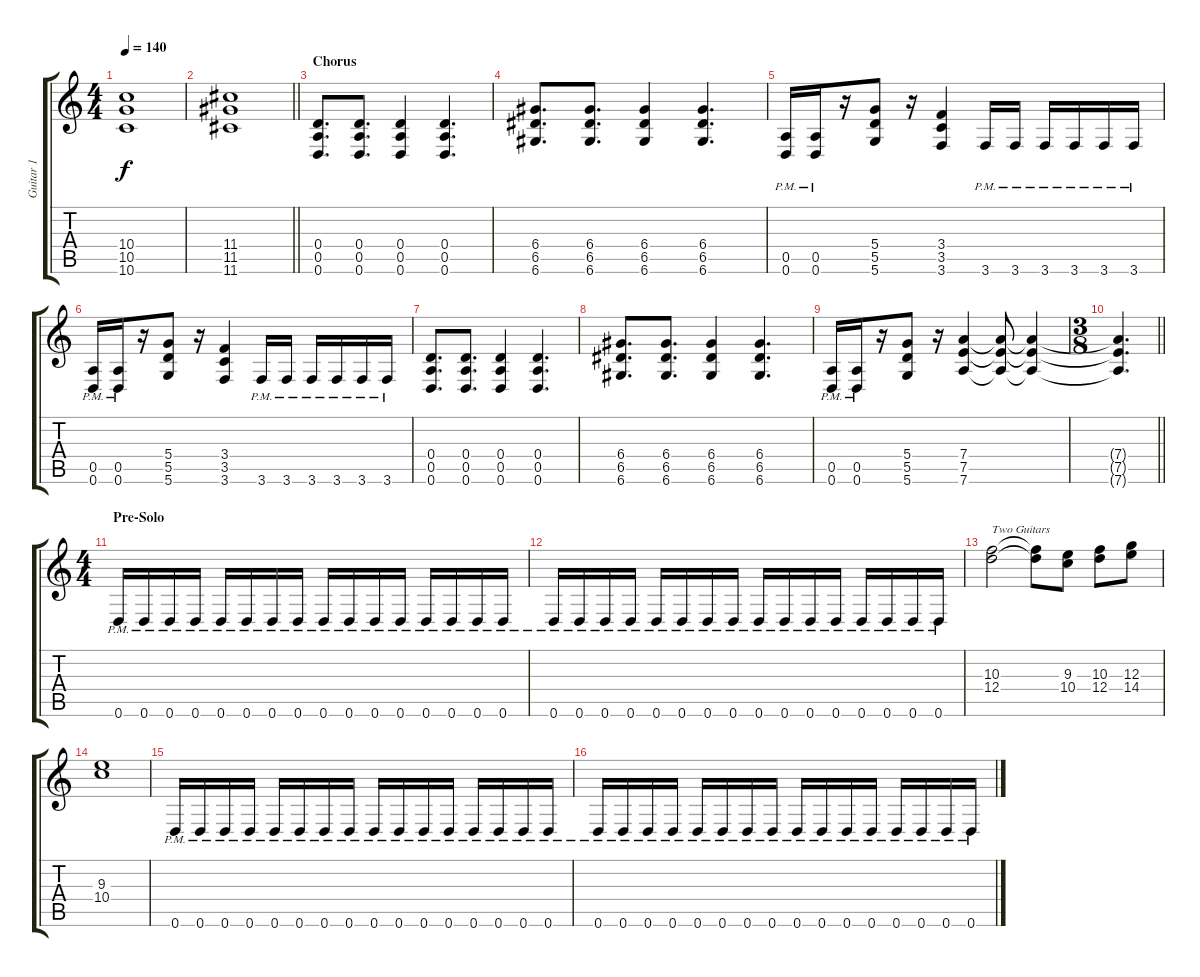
\track ("Guitar 1" "Guitar 1") {instrument distortionguitar}
\staff {score tabs}
\tuning (E4 B3 G3 D3 A2 D2) {hide}
\ts (4 4)
\tempo 140
\clef g2
\ks c
(10.4 10.5 10.6).1{dy f} |
\barLineRight lightlight
(11.4 11.5 11.6).1 |
\section ("" "Chorus")
(0.4 0.5 0.6).8{d} (0.4 0.5 0.6).8{d} (0.4 0.5 0.6).4 (0.4 0.5 0.6).4{d} |
(6.4 6.5 6.6).8{d} (6.4 6.5 6.6).8{d} (6.4 6.5 6.6).4 (6.4 6.5 6.6).4{d} |
(0.5{pm} 0.6{pm}).16 (0.5{pm} 0.6{pm}).16 r.16 (5.4 5.5 5.6).8 r.16 (3.4 3.5 3.6).4 3.6{pm}.16 3.6{pm}.16 3.6{pm}.16 3.6{pm}.16 3.6{pm}.16 3.6{pm}.16 |
(0.5{pm} 0.6{pm}).16 (0.5{pm} 0.6{pm}).16 r.16 (5.4 5.5 5.6).8 r.16 (3.4 3.5 3.6).4 3.6{pm}.16 3.6{pm}.16 3.6{pm}.16 3.6{pm}.16 3.6{pm}.16 3.6{pm}.16 |
(0.4 0.5 0.6).8{d} (0.4 0.5 0.6).8{d} (0.4 0.5 0.6).4 (0.4 0.5 0.6).4{d} |
(6.4 6.5 6.6).8{d} (6.4 6.5 6.6).8{d} (6.4 6.5 6.6).4 (6.4 6.5 6.6).4{d} |
(0.5{pm} 0.6{pm}).16 (0.5{pm} 0.6{pm}).16 r.16 (5.4 5.5 5.6).8 r.16 (7.4 7.5 7.6).4 (7.4{t} 7.5{t} 7.6{t}).8 (7.4{t} 7.5{t} 7.6{t}).4 |
\ts (3 8)
\barLineRight lightlight
(7.4{t} 7.5{t} 7.6{t}).4{d} |
\ts (4 4)
\section ("" "Pre-Solo")
0.6{pm}.16 0.6{pm}.16 0.6{pm}.16 0.6{pm}.16 0.6{pm}.16 0.6{pm}.16 0.6{pm}.16 0.6{pm}.16 0.6{pm}.16 0.6{pm}.16 0.6{pm}.16 0.6{pm}.16 0.6{pm}.16 0.6{pm}.16 0.6{pm}.16 0.6{pm}.16 |
0.6{pm}.16 0.6{pm}.16 0.6{pm}.16 0.6{pm}.16 0.6{pm}.16 0.6{pm}.16 0.6{pm}.16 0.6{pm}.16 0.6{pm}.16 0.6{pm}.16 0.6{pm}.16 0.6{pm}.16 0.6{pm}.16 0.6{pm}.16 0.6{pm}.16 0.6{pm}.16 |
(10.3 12.4).2{txt "Two Guitars"} (10.3{t} 12.4{t}).8 (9.3 10.4).8 (10.3 12.4).8 (12.3 14.4).8 |
(9.3 10.4).1 |
0.6{pm}.16 0.6{pm}.16 0.6{pm}.16 0.6{pm}.16 0.6{pm}.16 0.6{pm}.16 0.6{pm}.16 0.6{pm}.16 0.6{pm}.16 0.6{pm}.16 0.6{pm}.16 0.6{pm}.16 0.6{pm}.16 0.6{pm}.16 0.6{pm}.16 0.6{pm}.16 |
0.6{pm}.16 0.6{pm}.16 0.6{pm}.16 0.6{pm}.16 0.6{pm}.16 0.6{pm}.16 0.6{pm}.16 0.6{pm}.16 0.6{pm}.16 0.6{pm}.16 0.6{pm}.16 0.6{pm}.16 0.6{pm}.16 0.6{pm}.16 0.6{pm}.16 0.6{pm}.16
